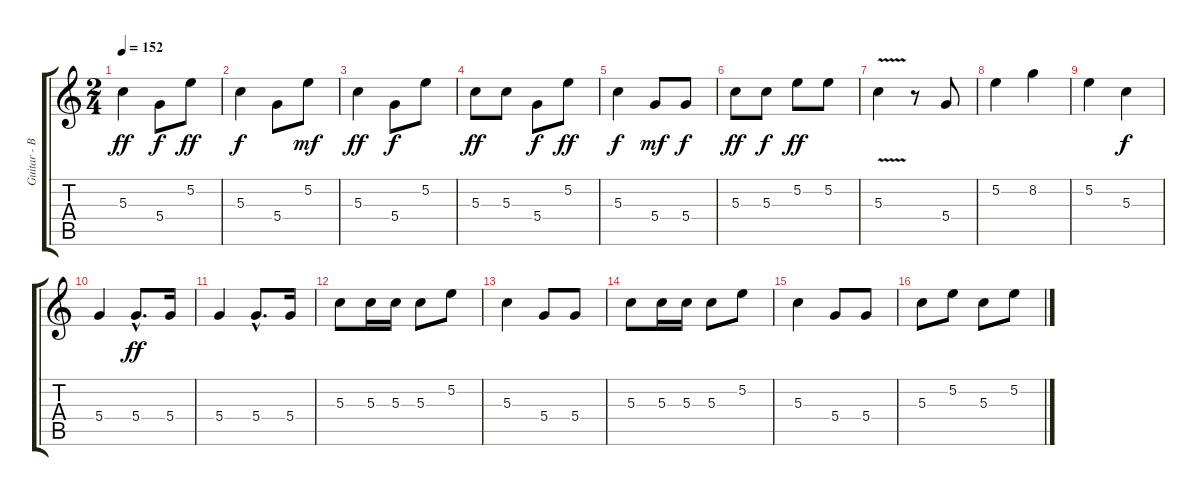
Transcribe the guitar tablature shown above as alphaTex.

\track ("Guitar - Bugle" "Guitar - B") {instrument distortionguitar}
\staff {score tabs}
\tuning (E4 B3 G3 D3 A2 E2) {hide}
\ts (2 4)
\tempo 152
\clef g2
\ks c
5.3.4{dy ff} 5.4.8{dy f} 5.2.8{dy ff} |
5.3.4{dy f} 5.4.8 5.2.8{dy mf} |
5.3.4{dy ff} 5.4.8{dy f} 5.2.8 |
5.3.8{dy ff} 5.3.8 5.4.8{dy f} 5.2.8{dy ff} |
5.3.4{dy f} 5.4.8{dy mf} 5.4.8{dy f} |
5.3.8{dy ff} 5.3.8{dy f} 5.2.8{dy ff} 5.2.8 |
5.3{v}.4 r.8 5.4.8 |
5.2.4 8.2.4 |
5.2.4 5.3.4{dy f} |
5.4.4 5.4{hac}.8{d dy ff} 5.4.16 |
5.4.4 5.4{hac}.8{d} 5.4.16 |
5.3.8 5.3.16 5.3.16 5.3.8 5.2.8 |
5.3.4 5.4.8 5.4.8 |
5.3.8 5.3.16 5.3.16 5.3.8 5.2.8 |
5.3.4 5.4.8 5.4.8 |
5.3.8 5.2.8 5.3.8 5.2.8
